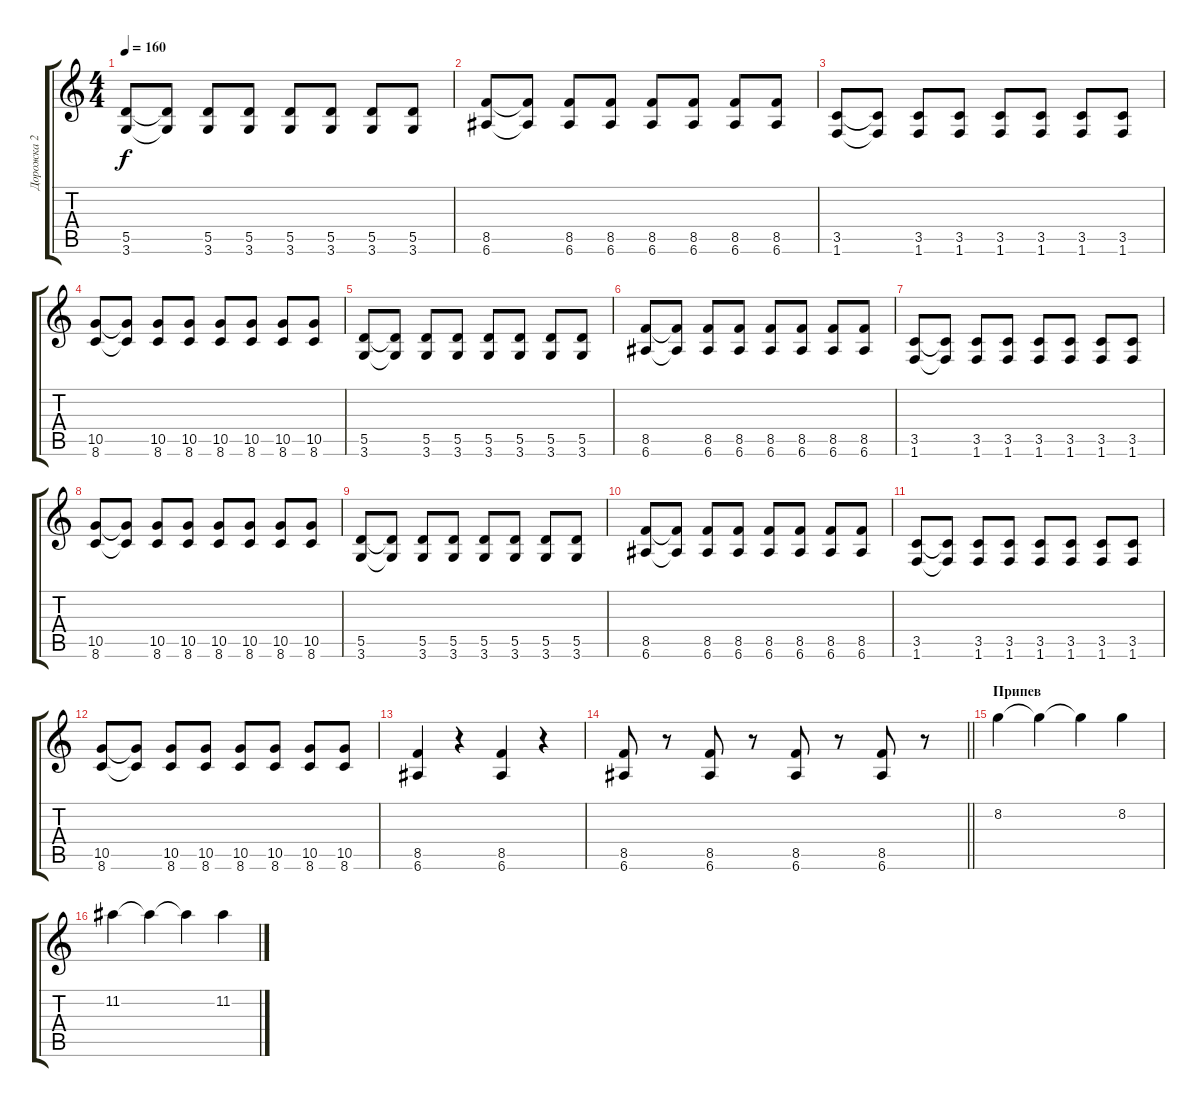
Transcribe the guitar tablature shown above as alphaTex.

\track ("Дорожка 2" "Дорожка 2") {instrument distortionguitar}
\staff {score tabs}
\tuning (E4 B3 G3 D3 A2 E2) {hide}
\ts (4 4)
\tempo 160
\clef g2
\ks c
(5.5 3.6).8{dy f} (5.5{t} 3.6{t}).8 (5.5 3.6).8 (5.5 3.6).8 (5.5 3.6).8 (5.5 3.6).8 (5.5 3.6).8 (5.5 3.6).8 |
(8.5 6.6).8 (8.5{t} 6.6{t}).8 (8.5 6.6).8 (8.5 6.6).8 (8.5 6.6).8 (8.5 6.6).8 (8.5 6.6).8 (8.5 6.6).8 |
(3.5 1.6).8 (3.5{t} 1.6{t}).8 (3.5 1.6).8 (3.5 1.6).8 (3.5 1.6).8 (3.5 1.6).8 (3.5 1.6).8 (3.5 1.6).8 |
(10.5 8.6).8 (10.5{t} 8.6{t}).8 (10.5 8.6).8 (10.5 8.6).8 (10.5 8.6).8 (10.5 8.6).8 (10.5 8.6).8 (10.5 8.6).8 |
(5.5 3.6).8 (5.5{t} 3.6{t}).8 (5.5 3.6).8 (5.5 3.6).8 (5.5 3.6).8 (5.5 3.6).8 (5.5 3.6).8 (5.5 3.6).8 |
(8.5 6.6).8 (8.5{t} 6.6{t}).8 (8.5 6.6).8 (8.5 6.6).8 (8.5 6.6).8 (8.5 6.6).8 (8.5 6.6).8 (8.5 6.6).8 |
(3.5 1.6).8 (3.5{t} 1.6{t}).8 (3.5 1.6).8 (3.5 1.6).8 (3.5 1.6).8 (3.5 1.6).8 (3.5 1.6).8 (3.5 1.6).8 |
(10.5 8.6).8 (10.5{t} 8.6{t}).8 (10.5 8.6).8 (10.5 8.6).8 (10.5 8.6).8 (10.5 8.6).8 (10.5 8.6).8 (10.5 8.6).8 |
(5.5 3.6).8 (5.5{t} 3.6{t}).8 (5.5 3.6).8 (5.5 3.6).8 (5.5 3.6).8 (5.5 3.6).8 (5.5 3.6).8 (5.5 3.6).8 |
(8.5 6.6).8 (8.5{t} 6.6{t}).8 (8.5 6.6).8 (8.5 6.6).8 (8.5 6.6).8 (8.5 6.6).8 (8.5 6.6).8 (8.5 6.6).8 |
(3.5 1.6).8 (3.5{t} 1.6{t}).8 (3.5 1.6).8 (3.5 1.6).8 (3.5 1.6).8 (3.5 1.6).8 (3.5 1.6).8 (3.5 1.6).8 |
(10.5 8.6).8 (10.5{t} 8.6{t}).8 (10.5 8.6).8 (10.5 8.6).8 (10.5 8.6).8 (10.5 8.6).8 (10.5 8.6).8 (10.5 8.6).8 |
(8.5 6.6).4 r.4 (8.5 6.6).4 r.4 |
\barLineRight lightlight
(8.5 6.6).8 r.8 (8.5 6.6).8 r.8 (8.5 6.6).8 r.8 (8.5 6.6).8 r.8 |
\section ("" "Припев")
8.2.4 8.2{t}.4 8.2{t}.4 8.2.4 |
11.2.4 11.2{t}.4 11.2{t}.4 11.2.4
